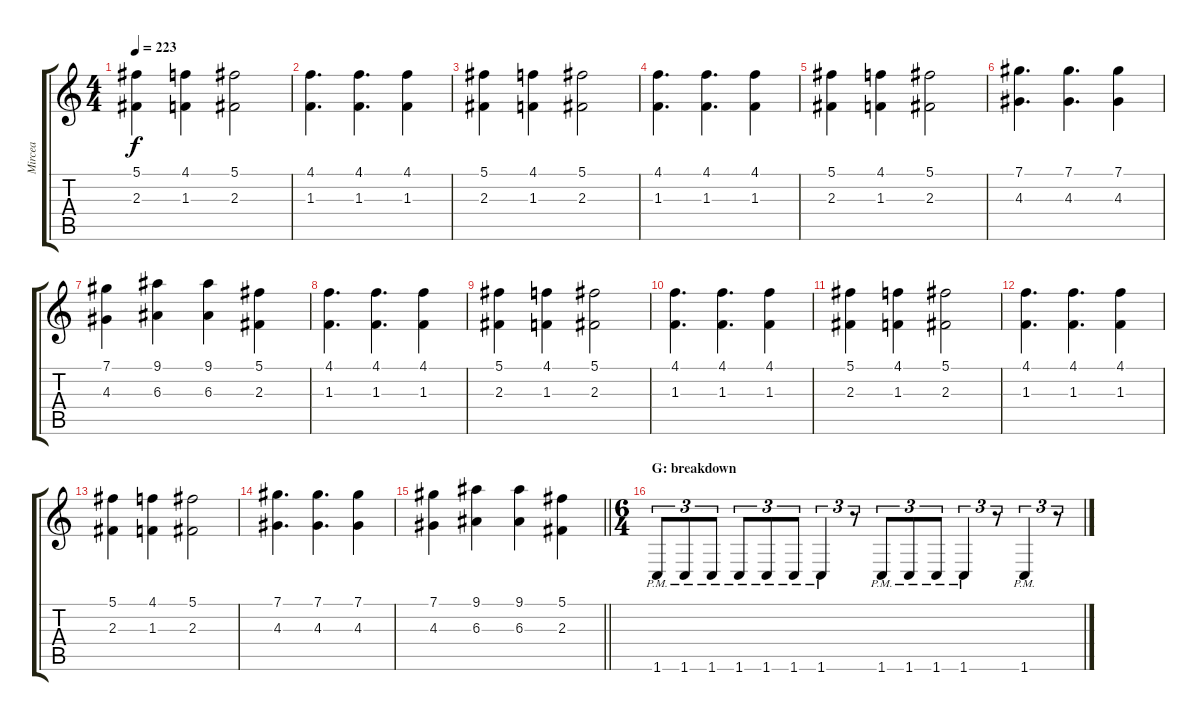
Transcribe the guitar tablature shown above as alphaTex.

\track ("Mircea" "Mircea") {instrument distortionguitar}
\staff {score tabs}
\tuning (Db4 Ab3 E3 B2 Gb2 B1) {hide}
\ts (4 4)
\tempo 223
\clef g2
\ks c
(5.1 2.3).4{dy f} (4.1 1.3).4 (5.1 2.3).2 |
(4.1 1.3).4{d} (4.1 1.3).4{d} (4.1 1.3).4 |
(5.1 2.3).4 (4.1 1.3).4 (5.1 2.3).2 |
(4.1 1.3).4{d} (4.1 1.3).4{d} (4.1 1.3).4 |
(5.1 2.3).4 (4.1 1.3).4 (5.1 2.3).2 |
(7.1 4.3).4{d} (7.1 4.3).4{d} (7.1 4.3).4 |
(7.1 4.3).4 (9.1 6.3).4 (9.1 6.3).4 (5.1 2.3).4 |
(4.1 1.3).4{d balance 8} (4.1 1.3).4{d} (4.1 1.3).4 |
(5.1 2.3).4 (4.1 1.3).4 (5.1 2.3).2 |
(4.1 1.3).4{d} (4.1 1.3).4{d} (4.1 1.3).4 |
(5.1 2.3).4 (4.1 1.3).4 (5.1 2.3).2 |
(4.1 1.3).4{d} (4.1 1.3).4{d} (4.1 1.3).4 |
(5.1 2.3).4 (4.1 1.3).4 (5.1 2.3).2 |
(7.1 4.3).4{d} (7.1 4.3).4{d} (7.1 4.3).4 |
\barLineRight lightlight
(7.1 4.3).4 (9.1 6.3).4 (9.1 6.3).4 (5.1 2.3).4 |
\ts (6 4)
\section ("" "G: breakdown")
1.6{pm}.8{tu (3 2) balance 0} 1.6{pm}.8{tu (3 2)} 1.6{pm}.8{tu (3 2)} 1.6{pm}.8{tu (3 2)} 1.6{pm}.8{tu (3 2)} 1.6{pm}.8{tu (3 2)} 1.6{pm}.4{tu (3 2)} r.8{tu (3 2)} 1.6{pm}.8{tu (3 2)} 1.6{pm}.8{tu (3 2)} 1.6{pm}.8{tu (3 2)} 1.6{pm}.4{tu (3 2)} r.8{tu (3 2)} 1.6{pm}.4{tu (3 2)} r.8{tu (3 2)}
